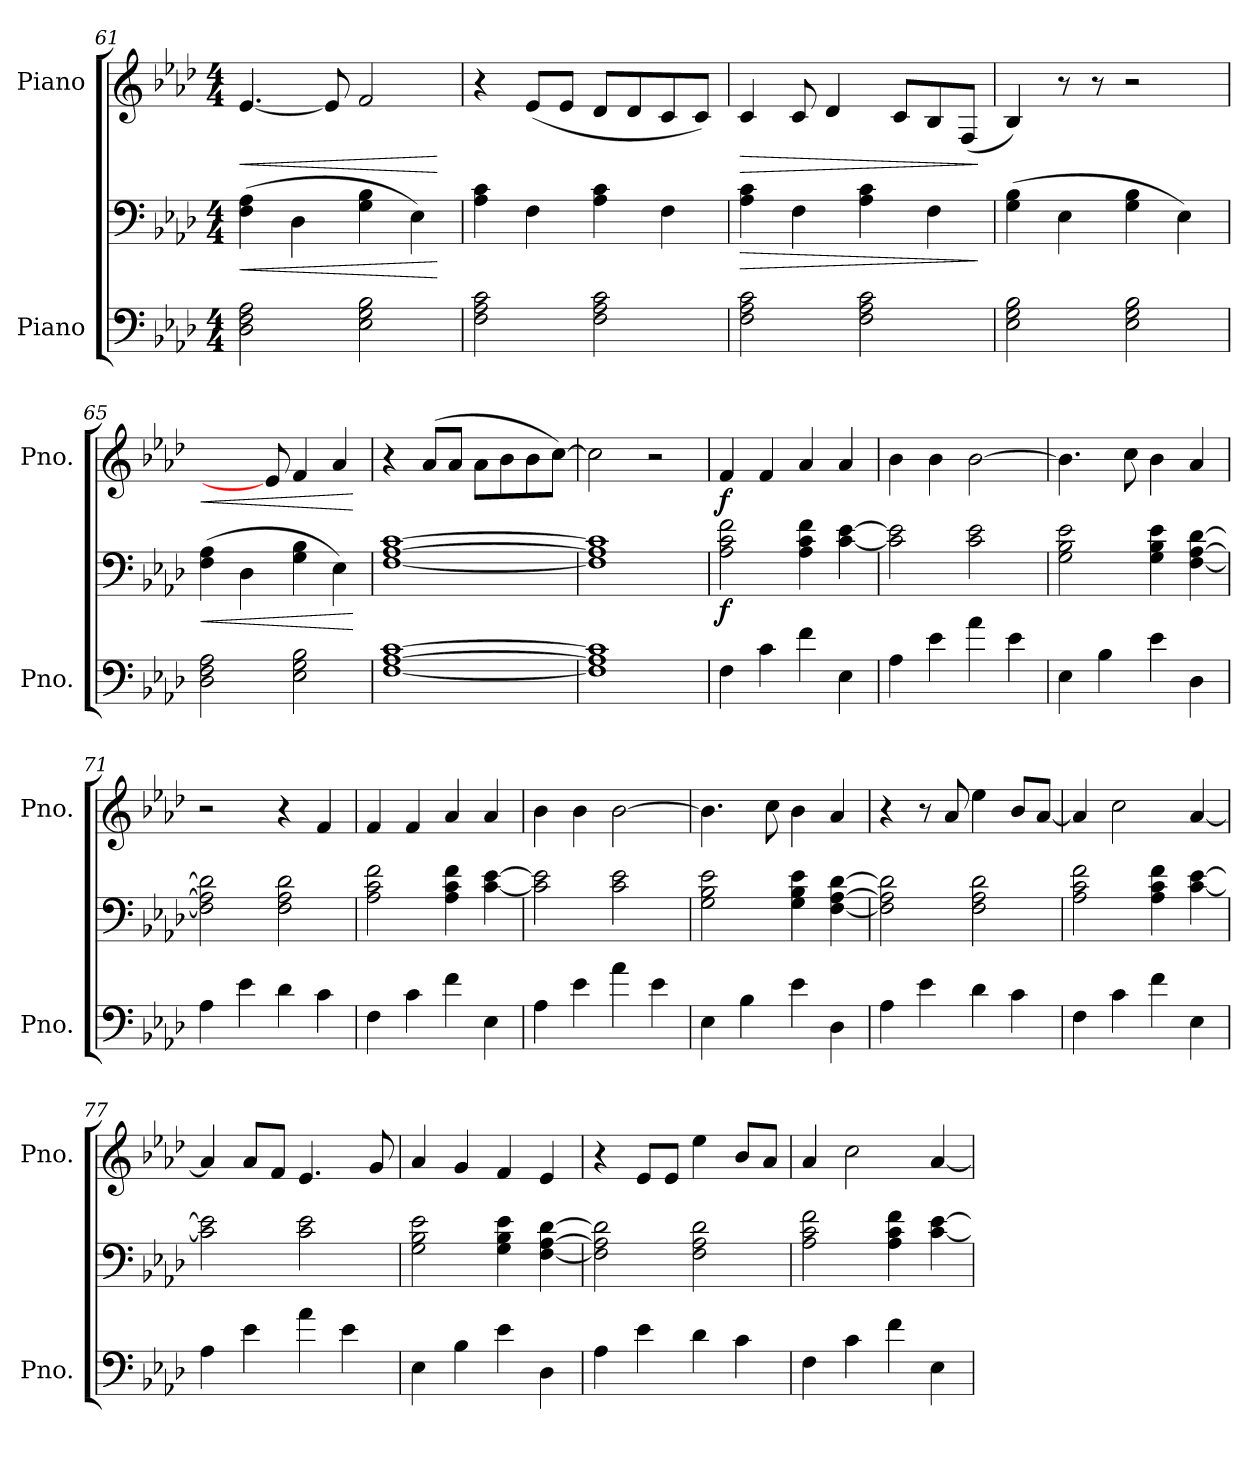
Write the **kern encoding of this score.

**kern	**kern	**dynam	**kern	**dynam
*part2	*part2	*part2	*part1	*part1
*staff3	*staff2	*staff2/3	*staff1	*staff1
*I"Piano	*	*	*I"Piano	*
*I'Pno.	*	*	*I'Pno.	*
*clefF4	*clefF4	*	*clefG2	*
*k[b-e-a-d-]	*k[b-e-a-d-]	*	*k[b-e-a-d-]	*
*M4/4	*M4/4	*	*M4/4	*
=61	=61	=61	=61	=61
!	!	!LO:HP:b	!	!LO:HP:b
2D-\ 2F\ 2A-\	(4F\ 4A-\	<	[4.e-/	<
.	4D-\	.	.	.
.	.	.	8e-/]	.
2E-\ 2G\ 2B-\	4G\ 4B-\	.	2f/	.
.	4E-\)	.	.	.
.	.	[	.	[
!!LO:LB:g=z
=62	=62	=62	=62	=62
2F\ 2A-\ 2c\	4A-\ 4c\	.	4r	.
.	4F\	.	(8e-/L	.
.	.	.	8e-/J	.
2F\ 2A-\ 2c\	4A-\ 4c\	.	8d-/L	.
.	.	.	8d-/	.
.	4F\	.	8c/	.
.	.	.	8c/J)	.
=63	=63	=63	=63	=63
!	!	!LO:HP:b	!	!LO:HP:b
2F\ 2A-\ 2c\	4A-\ 4c\	>	4c/	>
.	4F\	.	8c/	.
.	.	.	4d-/	.
2F\ 2A-\ 2c\	4A-\ 4c\	.	.	.
.	.	.	8c/L	.
.	4F\	.	8B-/	.
.	.	.	(8F/J	.
.	.	]	.	]
=64	=64	=64	=64	=64
2E-\ 2G\ 2B-\	(4G\ 4B-\	.	4B-/)	.
.	4E-\	.	8r	.
.	.	.	8r	.
2E-\ 2G\ 2B-\	4G\ 4B-\	.	2r	.
.	4E-\)	.	.	.
=65	=65	=65	=65	=65
!	!	!LO:HP:b	!	!LO:HP:b
2D-\ 2F\ 2A-\	(4F\ 4A-\	<	[4.e-/yy	<
.	4D-\	.	.	.
.	.	.	8e-/]	.
2E-\ 2G\ 2B-\	4G\ 4B-\	.	4f/	.
.	4E-\)	.	4a-/	.
.	.	[	.	[
=66	=66	=66	=66	=66
[1F [1A- [1c	[1F [1A- [1c	.	4r	.
.	.	.	(8a-/L	.
.	.	.	8a-/J	.
.	.	.	8a-\L	.
.	.	.	8b-\	.
.	.	.	8b-\	.
.	.	.	[8cc\J)	.
=67	=67	=67	=67	=67
1F] 1A-] 1c]	1F] 1A-] 1c]	.	2cc\]	.
.	.	.	2r	.
!!LO:PB:g=z
=68	=68	=68	=68	=68
!	!	!LO:DY:b	!	!LO:DY:b
4F\	2A-\ 2c\ 2f\	f	4f/	f
4c\	.	.	4f/	.
4f\	4A-\ 4c\ 4f\	.	4a-/	.
4E-\	[4c\ [4e-\	.	4a-/	.
=69	=69	=69	=69	=69
4A-\	2c\] 2e-\]	.	4b-\	.
4e-\	.	.	4b-\	.
4a-\	2c\ 2e-\	.	[2b-\	.
4e-\	.	.	.	.
=70	=70	=70	=70	=70
4E-\	2G\ 2B-\ 2e-\	.	4.b-\]	.
4B-\	.	.	.	.
.	.	.	8cc\	.
4e-\	4G\ 4B-\ 4e-\	.	4b-\	.
4D-\	[4F\ [4A-\ [4d-\	.	4a-/	.
=71	=71	=71	=71	=71
4A-\	2F\] 2A-\] 2d-\]	.	2r	.
4e-\	.	.	.	.
4d-\	2F\ 2A-\ 2d-\	.	4r	.
4c\	.	.	4f/	.
=72	=72	=72	=72	=72
4F\	2A-\ 2c\ 2f\	.	4f/	.
4c\	.	.	4f/	.
4f\	4A-\ 4c\ 4f\	.	4a-/	.
4E-\	[4c\ [4e-\	.	4a-/	.
=73	=73	=73	=73	=73
4A-\	2c\] 2e-\]	.	4b-\	.
4e-\	.	.	4b-\	.
4a-\	2c\ 2e-\	.	[2b-\	.
4e-\	.	.	.	.
=74	=74	=74	=74	=74
4E-\	2G\ 2B-\ 2e-\	.	4.b-\]	.
4B-\	.	.	.	.
.	.	.	8cc\	.
4e-\	4G\ 4B-\ 4e-\	.	4b-\	.
4D-\	[4F\ [4A-\ [4d-\	.	4a-/	.
!!LO:LB:g=z
=75	=75	=75	=75	=75
4A-\	2F\] 2A-\] 2d-\]	.	4r	.
4e-\	.	.	8r	.
.	.	.	8a-/	.
4d-\	2F\ 2A-\ 2d-\	.	4ee-\	.
4c\	.	.	8b-/L	.
.	.	.	[8a-/J	.
=76	=76	=76	=76	=76
4F\	2A-\ 2c\ 2f\	.	4a-/]	.
4c\	.	.	2cc\	.
4f\	4A-\ 4c\ 4f\	.	.	.
4E-\	[4c\ [4e-\	.	[4a-/	.
=77	=77	=77	=77	=77
4A-\	2c\] 2e-\]	.	4a-/]	.
4e-\	.	.	8a-/L	.
.	.	.	8f/J	.
4a-\	2c\ 2e-\	.	4.e-/	.
4e-\	.	.	.	.
.	.	.	8g/	.
=78	=78	=78	=78	=78
4E-\	2G\ 2B-\ 2e-\	.	4a-/	.
4B-\	.	.	4g/	.
4e-\	4G\ 4B-\ 4e-\	.	4f/	.
4D-\	[4F\ [4A-\ [4d-\	.	4e-/	.
=79	=79	=79	=79	=79
4A-\	2F\] 2A-\] 2d-\]	.	4r	.
4e-\	.	.	8e-/L	.
.	.	.	8e-/J	.
4d-\	2F\ 2A-\ 2d-\	.	4ee-\	.
4c\	.	.	8b-/L	.
.	.	.	8a-/J	.
=80	=80	=80	=80	=80
4F\	2A-\ 2c\ 2f\	.	4a-/	.
4c\	.	.	2cc\	.
4f\	4A-\ 4c\ 4f\	.	.	.
4E-\	[4c\ [4e-\	.	[4a-/	.
=	=	=	=	=
*-	*-	*-	*-	*-
